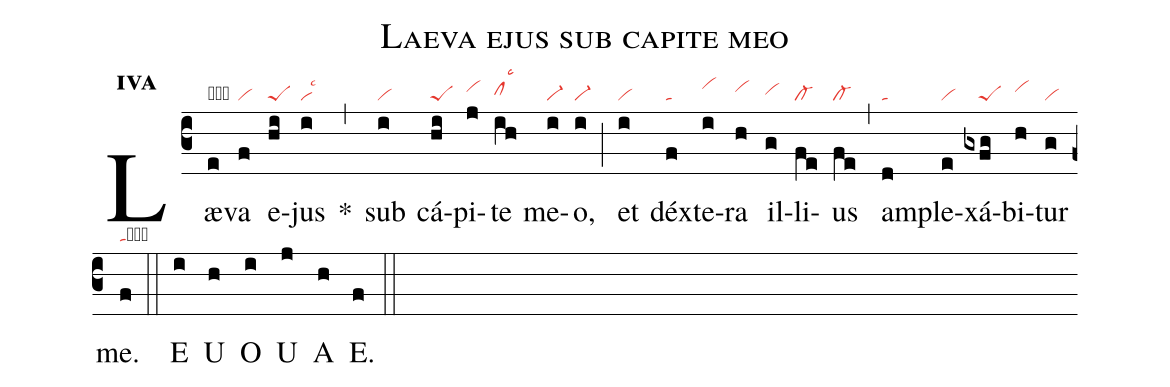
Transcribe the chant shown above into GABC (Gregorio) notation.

name:Laeva ejus sub capite meo;
office-part:an;
mode:4a;
nabc-lines:1;
%%
initial-style: 1;
name: Laeva ejus sub capite meo;
mode: 4;
office-part: Antiphona;
annotation: Ant.;
annotation: iv a;
nabc-lines:1;
%%
(c3) Læ(e|obta)va(f|vi) e(hi|peS)jus(i|vilsc3) <sp>*</sp>(,) sub(i|vi) cá(hi|peS)pi(j|vihi)te(ih|clhhlsc3) me(i|vi-)o,(i|vi-) (;) et(i|vi) déx(f|ta)te(i|vihj)ra(h|vihi) il(g|vihh)li(fe|cl-)us(fe|cl-) (,) am(d|ta)ple(e|vi)xá(gxfg|////peS)bi(h|vihi)tur(g|vi) me.(f|tacb) (::)
<eu>E(i) U(h) O(i) U(j) A(h) E.(f) </eu>(::)
